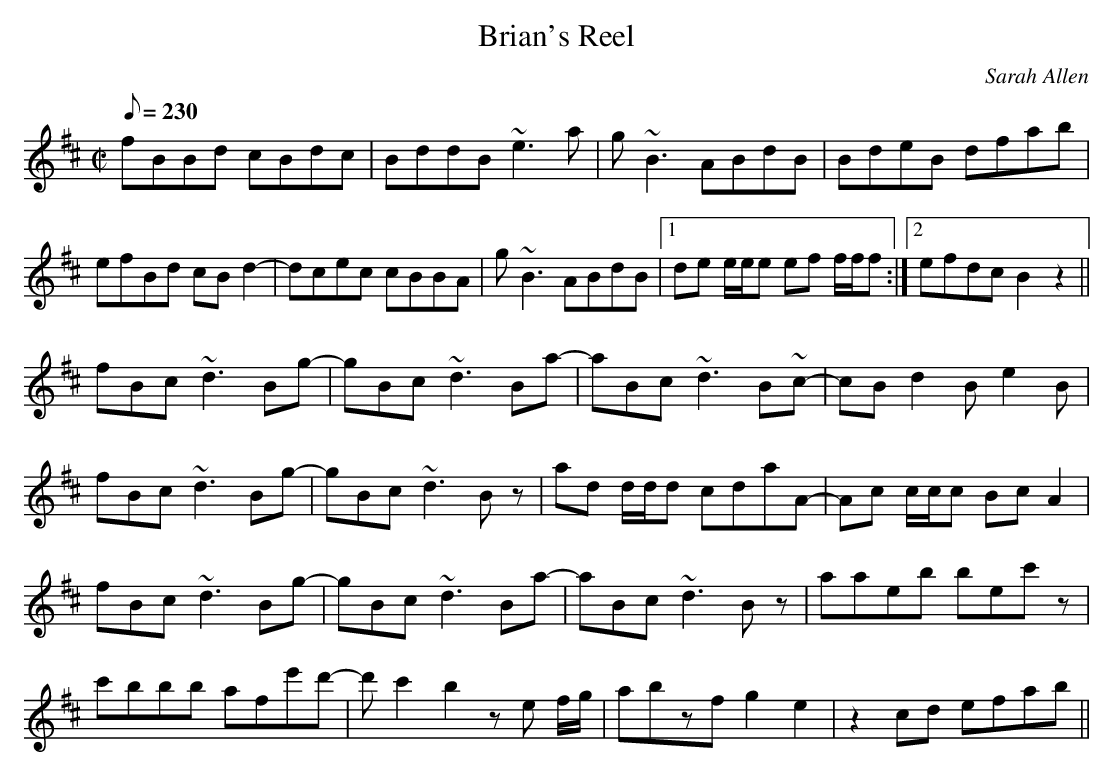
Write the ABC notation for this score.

X:1
T:Brian's Reel
M:C|
L:1/8
Q:230
C:Sarah Allen
K:BMin
fBBd cBdc|BddB ~e3a|g~B3 ABdB|BdeB dfab|
!efBd cBd2-|dcec cBBA|g~B3 ABdB|1de e/2e/2e ef f/2f/2f:|2efdc B2z2||
!fBc ~d3 Bg-|gBc ~d3 Ba-|aBc ~d3 B~c-|-cBd2 Be2B|
!fBc ~d3 Bg-|gBc ~d3 Bz|ad d/2d/2d cdaA-|Ac c/2c/2c BcA2|
!fBc ~d3 Bg-|gBc ~d3 Ba-|aBc ~d3 Bz|aaeb bec'z|
!c'bbb afe'd'-|d' c'2 b2 ze f/2g/2|abzf g2e2|z2cd efab||
